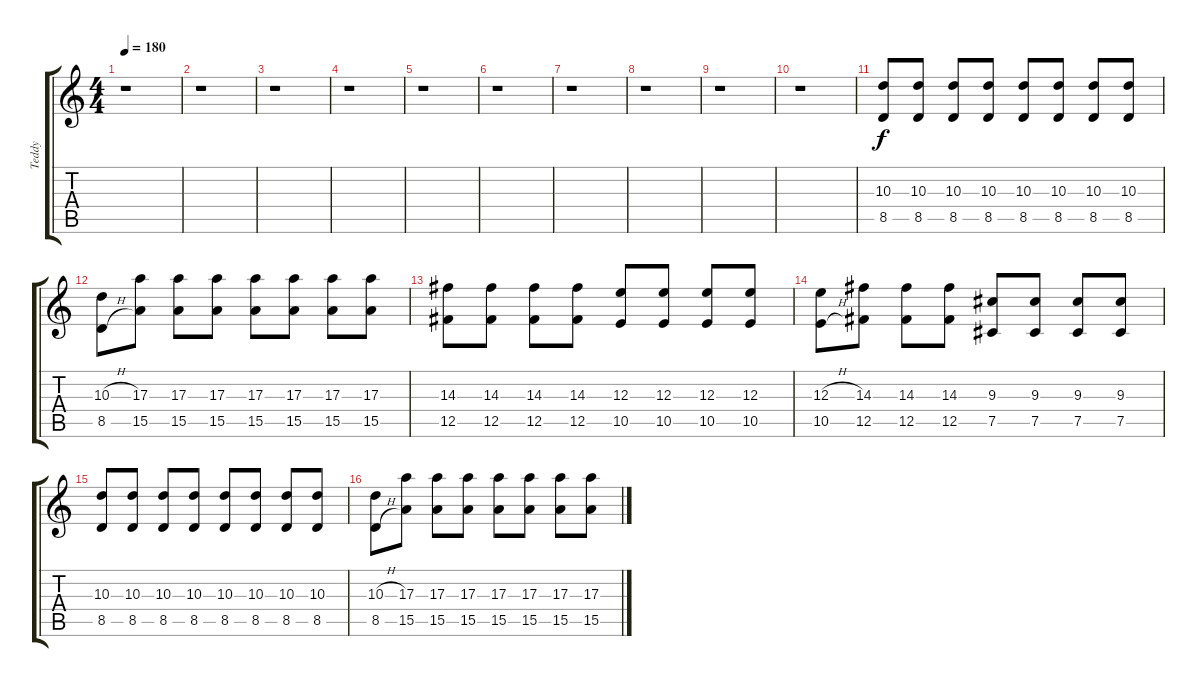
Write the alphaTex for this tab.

\track ("Teddy" "Teddy") {instrument distortionguitar}
\staff {score tabs}
\tuning (Db4 Ab3 E3 B2 Gb2 B1) {hide}
\ts (4 4)
\tempo 180
\clef g2
\ks c
r.1{dy f} |
r.1 |
r.1 |
r.1 |
r.1 |
r.1 |
r.1 |
r.1 |
r.1 |
r.1 |
(10.3 8.5).8 (10.3 8.5).8 (10.3 8.5).8 (10.3 8.5).8 (10.3 8.5).8 (10.3 8.5).8 (10.3 8.5).8 (10.3 8.5).8 |
(10.3{h} 8.5{h}).8 (17.3 15.5).8 (17.3 15.5).8 (17.3 15.5).8 (17.3 15.5).8 (17.3 15.5).8 (17.3 15.5).8 (17.3 15.5).8 |
(14.3 12.5).8 (14.3 12.5).8 (14.3 12.5).8 (14.3 12.5).8 (12.3 10.5).8 (12.3 10.5).8 (12.3 10.5).8 (12.3 10.5).8 |
(12.3{h} 10.5{h}).8 (14.3 12.5).8 (14.3 12.5).8 (14.3 12.5).8 (9.3 7.5).8 (9.3 7.5).8 (9.3 7.5).8 (9.3 7.5).8 |
(10.3 8.5).8 (10.3 8.5).8 (10.3 8.5).8 (10.3 8.5).8 (10.3 8.5).8 (10.3 8.5).8 (10.3 8.5).8 (10.3 8.5).8 |
(10.3{h} 8.5{h}).8 (17.3 15.5).8 (17.3 15.5).8 (17.3 15.5).8 (17.3 15.5).8 (17.3 15.5).8 (17.3 15.5).8 (17.3 15.5).8
